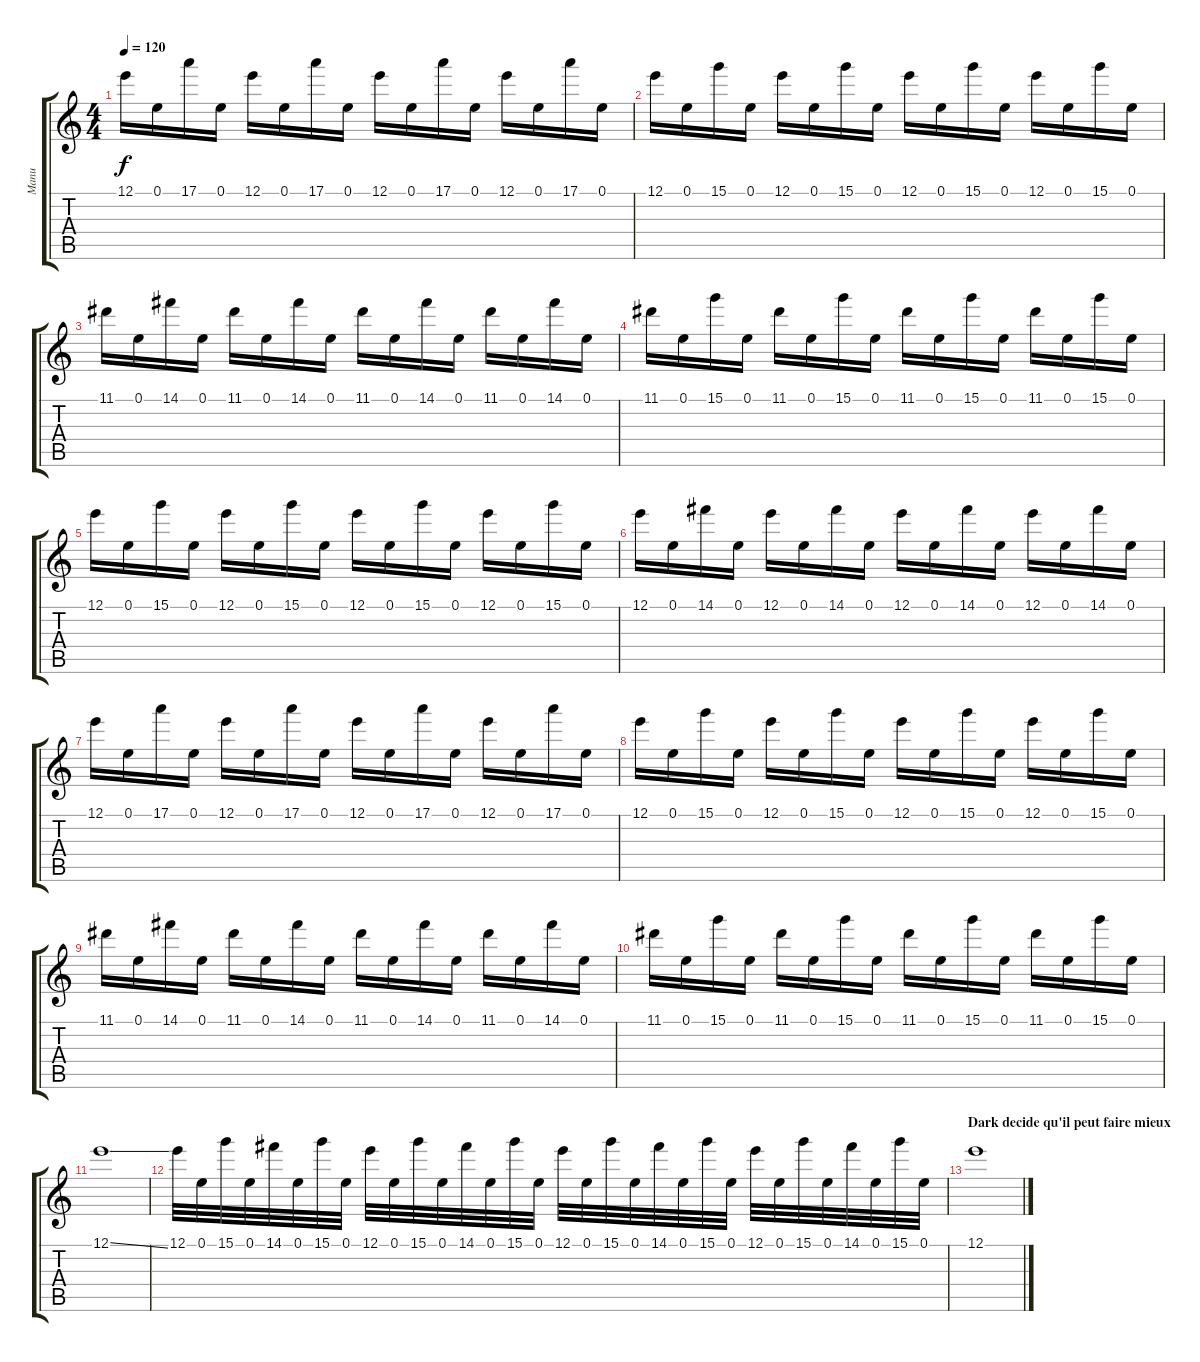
\track ("Manu" "Manu") {instrument distortionguitar}
\staff {score tabs}
\tuning (E4 B3 G3 D3 A2 D2) {hide}
\ts (4 4)
\tempo 120
\clef g2
\ks c
12.1.16{dy f} 0.1.16 17.1.16 0.1.16 12.1.16 0.1.16 17.1.16 0.1.16 12.1.16 0.1.16 17.1.16 0.1.16 12.1.16 0.1.16 17.1.16 0.1.16 |
12.1.16 0.1.16 15.1.16 0.1.16 12.1.16 0.1.16 15.1.16 0.1.16 12.1.16 0.1.16 15.1.16 0.1.16 12.1.16 0.1.16 15.1.16 0.1.16 |
11.1.16 0.1.16 14.1.16 0.1.16 11.1.16 0.1.16 14.1.16 0.1.16 11.1.16 0.1.16 14.1.16 0.1.16 11.1.16 0.1.16 14.1.16 0.1.16 |
11.1.16 0.1.16 15.1.16 0.1.16 11.1.16 0.1.16 15.1.16 0.1.16 11.1.16 0.1.16 15.1.16 0.1.16 11.1.16 0.1.16 15.1.16 0.1.16 |
12.1.16{volume 16 balance 8 instrument distortionguitar} 0.1.16 15.1.16 0.1.16 12.1.16 0.1.16 15.1.16 0.1.16 12.1.16 0.1.16 15.1.16 0.1.16 12.1.16 0.1.16 15.1.16 0.1.16 |
12.1.16 0.1.16 14.1.16 0.1.16 12.1.16 0.1.16 14.1.16 0.1.16 12.1.16 0.1.16 14.1.16 0.1.16 12.1.16 0.1.16 14.1.16 0.1.16 |
12.1.16 0.1.16 17.1.16 0.1.16 12.1.16 0.1.16 17.1.16 0.1.16 12.1.16 0.1.16 17.1.16 0.1.16 12.1.16 0.1.16 17.1.16 0.1.16 |
12.1.16 0.1.16 15.1.16 0.1.16 12.1.16 0.1.16 15.1.16 0.1.16 12.1.16 0.1.16 15.1.16 0.1.16 12.1.16 0.1.16 15.1.16 0.1.16 |
11.1.16 0.1.16 14.1.16 0.1.16 11.1.16 0.1.16 14.1.16 0.1.16 11.1.16 0.1.16 14.1.16 0.1.16 11.1.16 0.1.16 14.1.16 0.1.16 |
11.1.16 0.1.16 15.1.16 0.1.16 11.1.16 0.1.16 15.1.16 0.1.16 11.1.16 0.1.16 15.1.16 0.1.16 11.1.16 0.1.16 15.1.16 0.1.16 |
12.1{ss}.1 |
12.1.32 0.1.32 15.1.32 0.1.32 14.1.32 0.1.32 15.1.32 0.1.32 12.1.32 0.1.32 15.1.32 0.1.32 14.1.32 0.1.32 15.1.32 0.1.32 12.1.32 0.1.32 15.1.32 0.1.32 14.1.32 0.1.32 15.1.32 0.1.32 12.1.32 0.1.32 15.1.32 0.1.32 14.1.32 0.1.32 15.1.32 0.1.32 |
\section ("" "Dark decide qu'il peut faire mieux")
12.1.1
